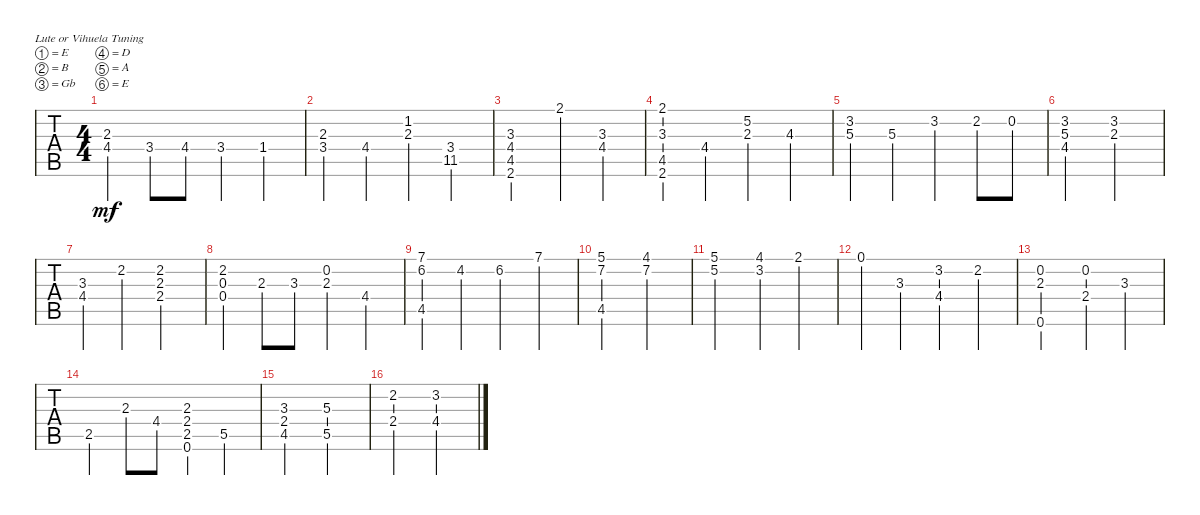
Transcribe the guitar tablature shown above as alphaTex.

\bracketExtendMode groupsimilarinstruments
\singleTrackTrackNamePolicy hidden
\multiTrackTrackNamePolicy hidden
\firstSystemTrackNameOrientation horizontal
\otherSystemsTrackNameOrientation horizontal
\track ("" "S-Gt") {instrument acousticguitarsteel}
\staff {tabs}
\tuning (E4 B3 Gb3 D3 A2 E2)
\ts (4 4)
\tempo (120 hide)
\clef g2
\ks c
(4.4 2.3).4{dy mf} 3.4.8 4.4.8 3.4.4 1.4.4 |
(3.4 2.3).4 4.4.4 (1.2 2.3).4 (3.4 11.5).4 |
(2.6 4.5 4.4 3.3).2 2.1.4 (4.4 3.3).4 |
(2.6 4.5 3.3 2.1).4 4.4.4 (2.3 5.2).4 4.3.4 |
(5.3 3.2).4 5.3.4 3.2.4 2.2.8 0.2.8 |
(4.4 3.2 5.3).2 (2.3 3.2).2 |
(4.4 3.3).4 2.2.4 (2.4 2.3 2.2).2 |
(0.4 2.2 0.3).4 2.3.8 3.3.8 (2.3 0.2).4 4.4.4 |
(4.5 6.2 7.1).4 4.2.4 6.2.4 7.1.4 |
(4.5 7.2 5.1).2 (7.2 4.1).2 |
(5.2 5.1).2 (3.2 4.1).4 2.1.4 |
0.1.4 3.3.4 (4.4 3.2).4 2.2.4 |
(0.6 2.3 0.2).2 (2.4 0.2).4 3.3.4 |
2.5.4 2.3.8 4.4.8 (0.6 2.5 2.4 2.3).4 5.5.4 |
(4.5 2.4 3.3).2 (5.5 5.3).2 |
(2.4 2.2).2 (4.4 3.2).2
